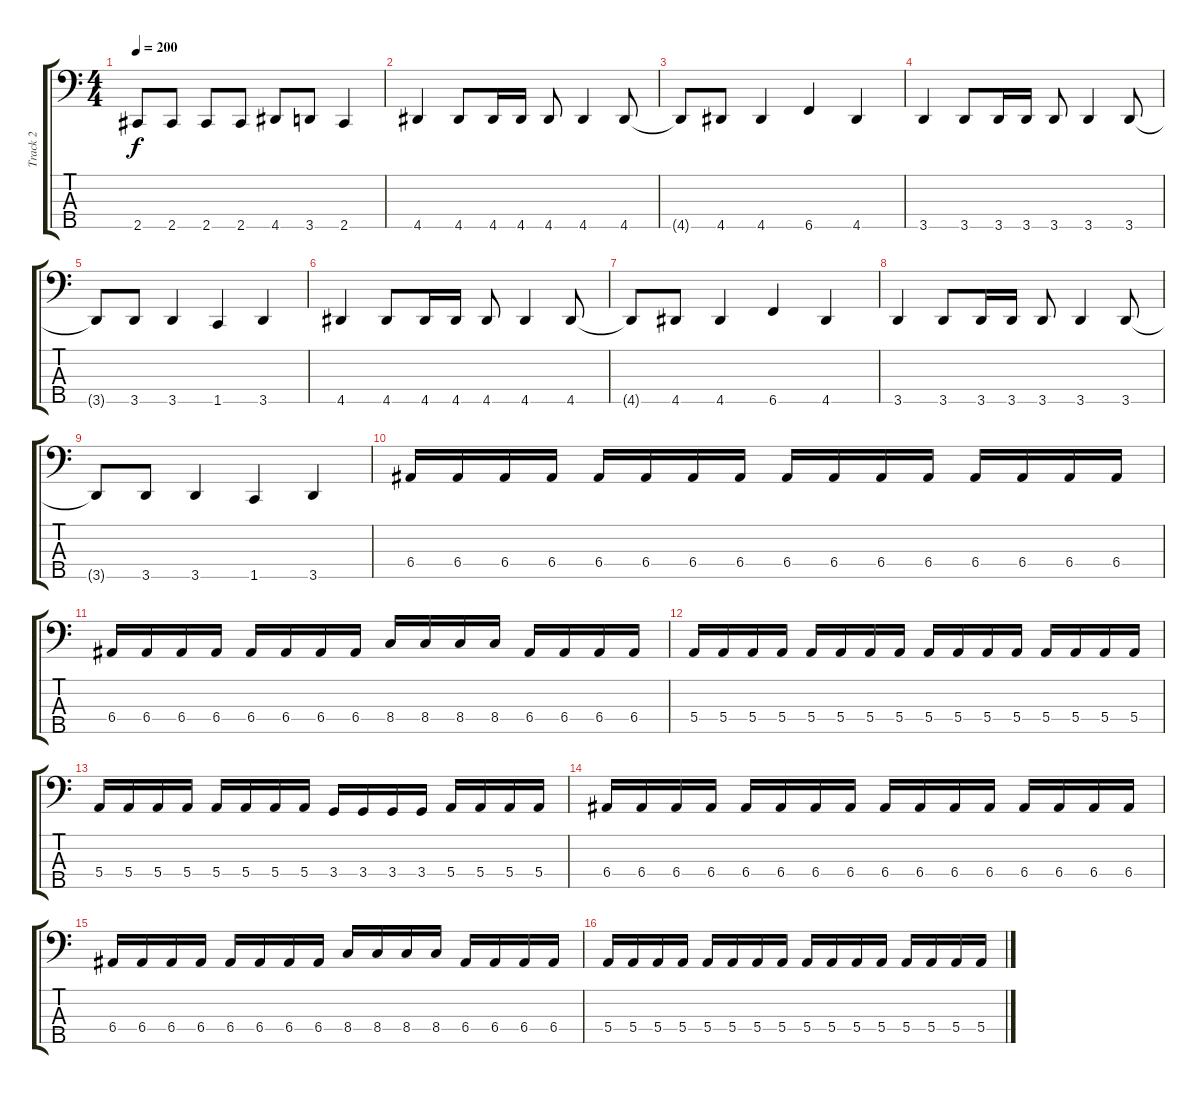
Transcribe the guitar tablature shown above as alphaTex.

\track ("Track 2" "Track 2") {instrument electricbasspick}
\staff {score tabs}
\tuning (G2 D2 A1 E1 B0) {hide}
\ts (4 4)
\tempo 200
\clef f4
\ks c
2.5.8{dy f} 2.5.8 2.5.8 2.5.8 4.5.8 3.5.8 2.5.4 |
4.5.4 4.5.8 4.5.16 4.5.16 4.5.8 4.5.4 4.5.8 |
4.5{t}.8 4.5.8 4.5.4 6.5.4 4.5.4 |
3.5.4 3.5.8 3.5.16 3.5.16 3.5.8 3.5.4 3.5.8 |
3.5{t}.8 3.5.8 3.5.4 1.5.4 3.5.4 |
4.5.4 4.5.8 4.5.16 4.5.16 4.5.8 4.5.4 4.5.8 |
4.5{t}.8 4.5.8 4.5.4 6.5.4 4.5.4 |
3.5.4 3.5.8 3.5.16 3.5.16 3.5.8 3.5.4 3.5.8 |
3.5{t}.8 3.5.8 3.5.4 1.5.4 3.5.4 |
6.4.16 6.4.16 6.4.16 6.4.16 6.4.16 6.4.16 6.4.16 6.4.16 6.4.16 6.4.16 6.4.16 6.4.16 6.4.16 6.4.16 6.4.16 6.4.16 |
6.4.16 6.4.16 6.4.16 6.4.16 6.4.16 6.4.16 6.4.16 6.4.16 8.4.16 8.4.16 8.4.16 8.4.16 6.4.16 6.4.16 6.4.16 6.4.16 |
5.4.16 5.4.16 5.4.16 5.4.16 5.4.16 5.4.16 5.4.16 5.4.16 5.4.16 5.4.16 5.4.16 5.4.16 5.4.16 5.4.16 5.4.16 5.4.16 |
5.4.16 5.4.16 5.4.16 5.4.16 5.4.16 5.4.16 5.4.16 5.4.16 3.4.16 3.4.16 3.4.16 3.4.16 5.4.16 5.4.16 5.4.16 5.4.16 |
6.4.16 6.4.16 6.4.16 6.4.16 6.4.16 6.4.16 6.4.16 6.4.16 6.4.16 6.4.16 6.4.16 6.4.16 6.4.16 6.4.16 6.4.16 6.4.16 |
6.4.16 6.4.16 6.4.16 6.4.16 6.4.16 6.4.16 6.4.16 6.4.16 8.4.16 8.4.16 8.4.16 8.4.16 6.4.16 6.4.16 6.4.16 6.4.16 |
5.4.16 5.4.16 5.4.16 5.4.16 5.4.16 5.4.16 5.4.16 5.4.16 5.4.16 5.4.16 5.4.16 5.4.16 5.4.16 5.4.16 5.4.16 5.4.16
